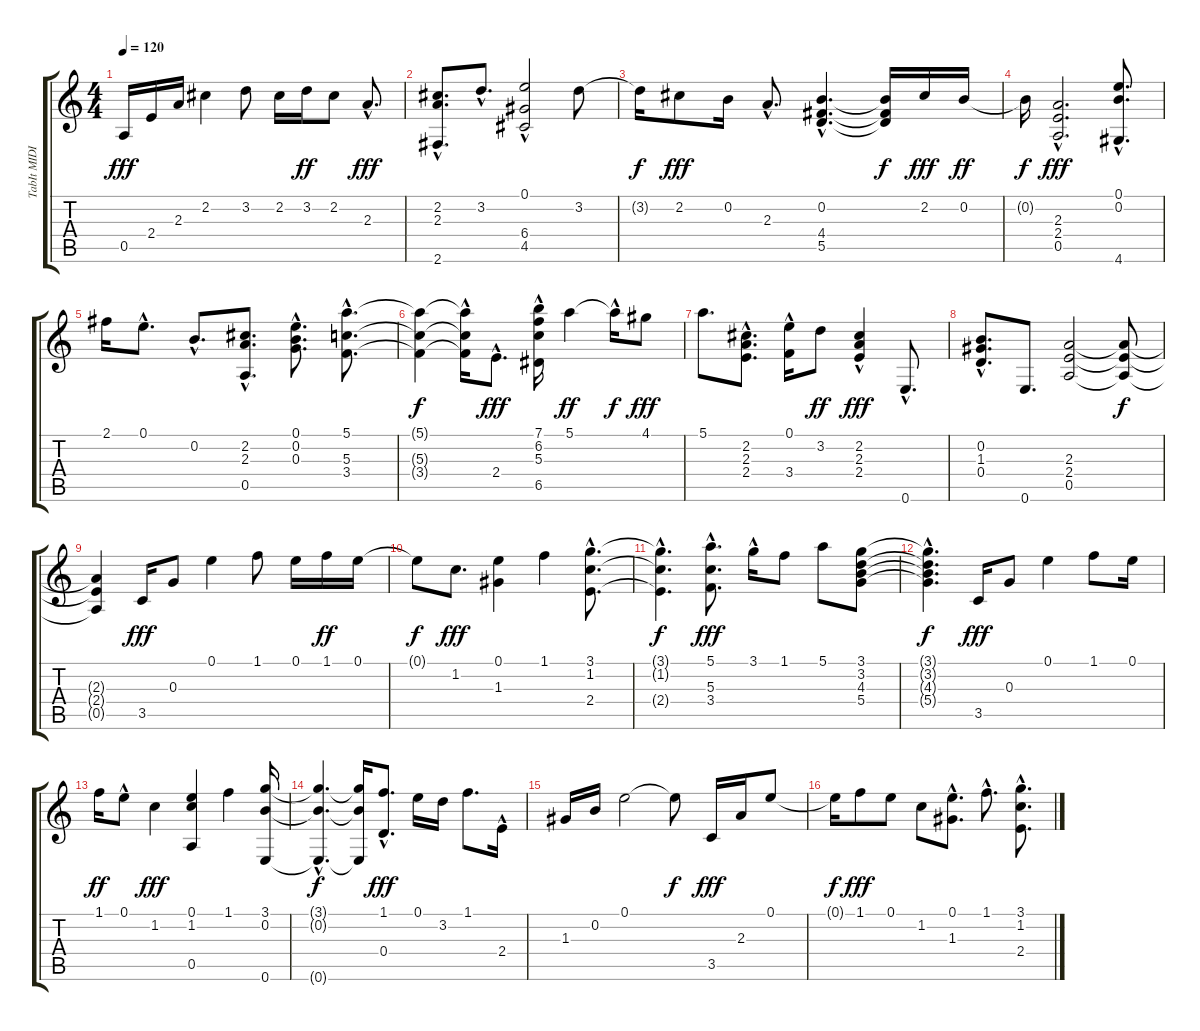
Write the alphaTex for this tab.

\track ("TabIt MIDI - Track 1" "TabIt MIDI") {instrument acousticguitarnylon}
\staff {score tabs}
\tuning (E4 B3 G3 D3 A2 E2) {hide}
\ts (4 4)
\tempo 120
\clef g2
\ks c
0.5.16{dy fff instrument acousticguitarnylon} 2.4.16 2.3.16 2.2.4 3.2.8 2.2.16 3.2.16{dy ff} 2.2.8 2.3{hac}.8{d dy fff} |
(2.2{hac} 2.3{hac} 2.6).8{d} 3.2{hac}.8{d} (0.1 6.4{hac} 4.5).2 3.2.8 |
3.2{t}.16{dy f} 2.2.8{dy fff} 0.2.16 2.3{hac}.8{d} (0.2{hac} 4.4{hac} 5.5{hac}).4{d} (0.2{t} 4.4{t} 5.5{t}).16{dy f} 2.2.16{dy fff} 0.2.16{dy ff} |
0.2{t}.16{dy f} (2.3{hac} 2.4 0.5).2{d dy fff} (0.1{hac} 0.2{hac} 4.6).8{d} |
2.1.16 0.1{hac}.8{d} 0.2{hac}.8{d} (2.2{hac} 2.3{hac} 0.5{hac}).8{d} (0.1{hac} 0.2{hac} 0.3{hac}).8{d} (5.1{hac} 5.3{hac} 3.4{hac}).8{d} |
(5.1{t} 5.3{t} 3.4{t}).4{dy f} (5.1{t} 5.3{t} 3.4{hac t}).16 2.4{hac}.8{d dy fff} (7.1 6.2{hac} 5.3 6.5).16 5.1.4{dy ff} 5.1{hac t}.16{dy f} 4.1.8{dy fff} |
5.1.8{d} (2.2{hac} 2.3{hac} 2.4{hac}).8{d} (0.1 3.4{hac}).16 3.2.8{dy ff} (2.2{hac} 2.3{hac} 2.4{hac}).4{dy fff} 0.6{hac}.8{d} |
(0.2 1.3{hac} 0.4{hac}).8{d} 0.6.8{d} (2.3 2.4 0.5).2 (2.3{t} 2.4{t} 0.5{t}).8{dy f} |
(2.3{t} 2.4{t} 0.5{t}).4 3.5.16{dy fff} 0.3.8 0.1.4 1.1.8 0.1.16 1.1.16{dy ff} 0.1.16 |
0.1{t}.8{dy f} 1.2.8{d dy fff} (0.1 1.3).4 1.1.4 (3.1{hac} 1.2{hac} 2.4{hac}).8{d} |
(3.1{t} 1.2{hac t} 2.4{t}).4{d dy f} (5.1{hac} 5.3 3.4).8{d dy fff} 3.1{hac}.16 1.1.8 5.1.8 (3.1 3.2 4.3 5.4).8 |
(3.1{t} 3.2{t} 4.3{t} 5.4{hac t}).4{d dy f} 3.5.16{dy fff} 0.3.8 0.1.4 1.1.8 0.1.16 |
1.1.16{dy ff} 0.1{hac}.8 1.2.4{dy fff} (0.1 1.2 0.5).4 1.1.4 (3.1 0.2 0.6).16 |
(3.1{hac t} 0.2{hac t} 0.6{hac t}).4{d dy f} (3.1{t} 0.2{t} 0.6{t}).16 (1.1{hac} 0.4).8{d dy fff} 0.1.16 3.2.16 1.1.8{d} 2.4{hac}.16 |
1.3.16 0.2.16 0.1.2 0.1{t}.8{dy f} 3.5.16{dy fff} 2.3.16 0.1.8 |
0.1{t}.16{dy f} 1.1.8{dy fff} 0.1.8 1.2.8 (0.1{hac} 1.3{hac}).8{d} 1.1{hac}.8{d} (3.1{hac} 1.2{hac} 2.4{hac}).8{d}
